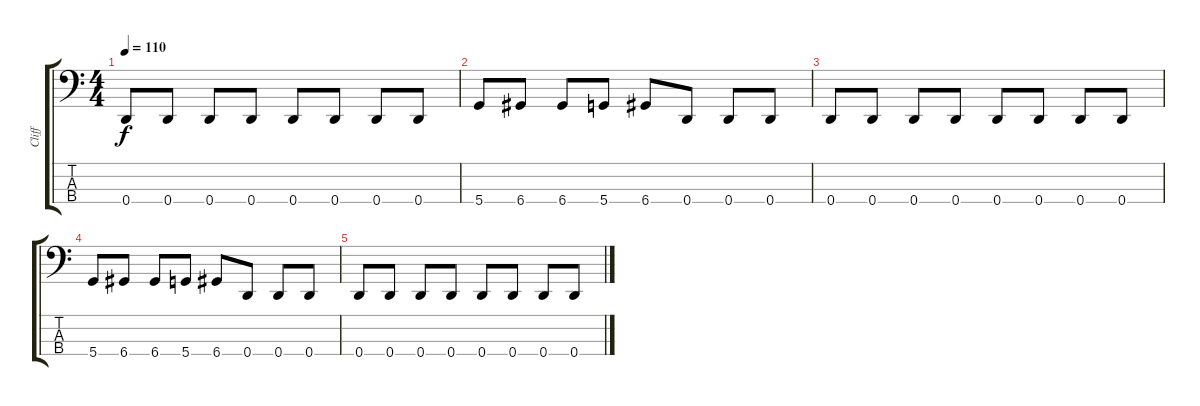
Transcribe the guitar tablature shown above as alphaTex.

\track ("Cliff" "Cliff") {instrument electricbassfinger}
\staff {score tabs}
\tuning (F2 C2 G1 D1) {hide}
\ts (4 4)
\tempo 110
\clef f4
\ks c
0.4.8{dy f} 0.4.8 0.4.8 0.4.8 0.4.8 0.4.8 0.4.8 0.4.8 |
5.4.8 6.4.8 6.4.8 5.4.8 6.4.8 0.4.8 0.4.8 0.4.8 |
0.4.8 0.4.8 0.4.8 0.4.8 0.4.8 0.4.8 0.4.8 0.4.8 |
5.4.8 6.4.8 6.4.8 5.4.8 6.4.8 0.4.8 0.4.8 0.4.8 |
0.4.8 0.4.8 0.4.8 0.4.8 0.4.8 0.4.8 0.4.8 0.4.8
